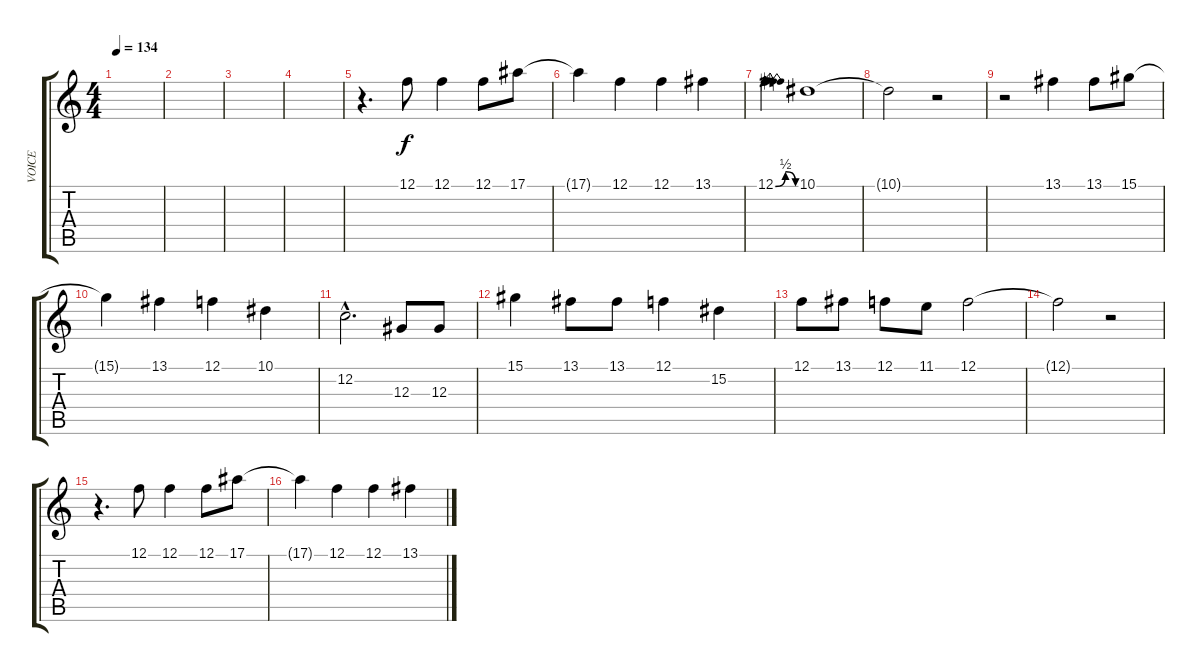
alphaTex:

\track ("VOICE" "VOICE") {instrument voiceoohs}
\staff {score tabs}
\tuning (F4 C4 Ab3 Eb3 Bb2 F2) {hide}
\ts (4 4)
\tempo 134
\clef g2
\ks c
|
|
|
|
r.4{d} 12.1.8 12.1.4 12.1.8 17.1.8 |
17.1{t}.4 12.1.4 12.1.4 13.1.4 |
12.1{be (bendrelease 0 0 30 2 30 2 60 0)}.4 10.1.1 |
10.1{t}.2 r.2 |
r.2 13.1.4 13.1.8 15.1.8 |
15.1{t}.4 13.1.4 12.1.4 10.1.4 |
12.2{hac}.2{d} 12.3.8 12.3.8 |
15.1.4 13.1.8 13.1.8 12.1.4 15.2.4 |
12.1.8 13.1.8 12.1.8 11.1.8 12.1.2 |
12.1{t}.2 r.2 |
r.4{d} 12.1.8 12.1.4 12.1.8 17.1.8 |
17.1{t}.4 12.1.4 12.1.4 13.1.4
